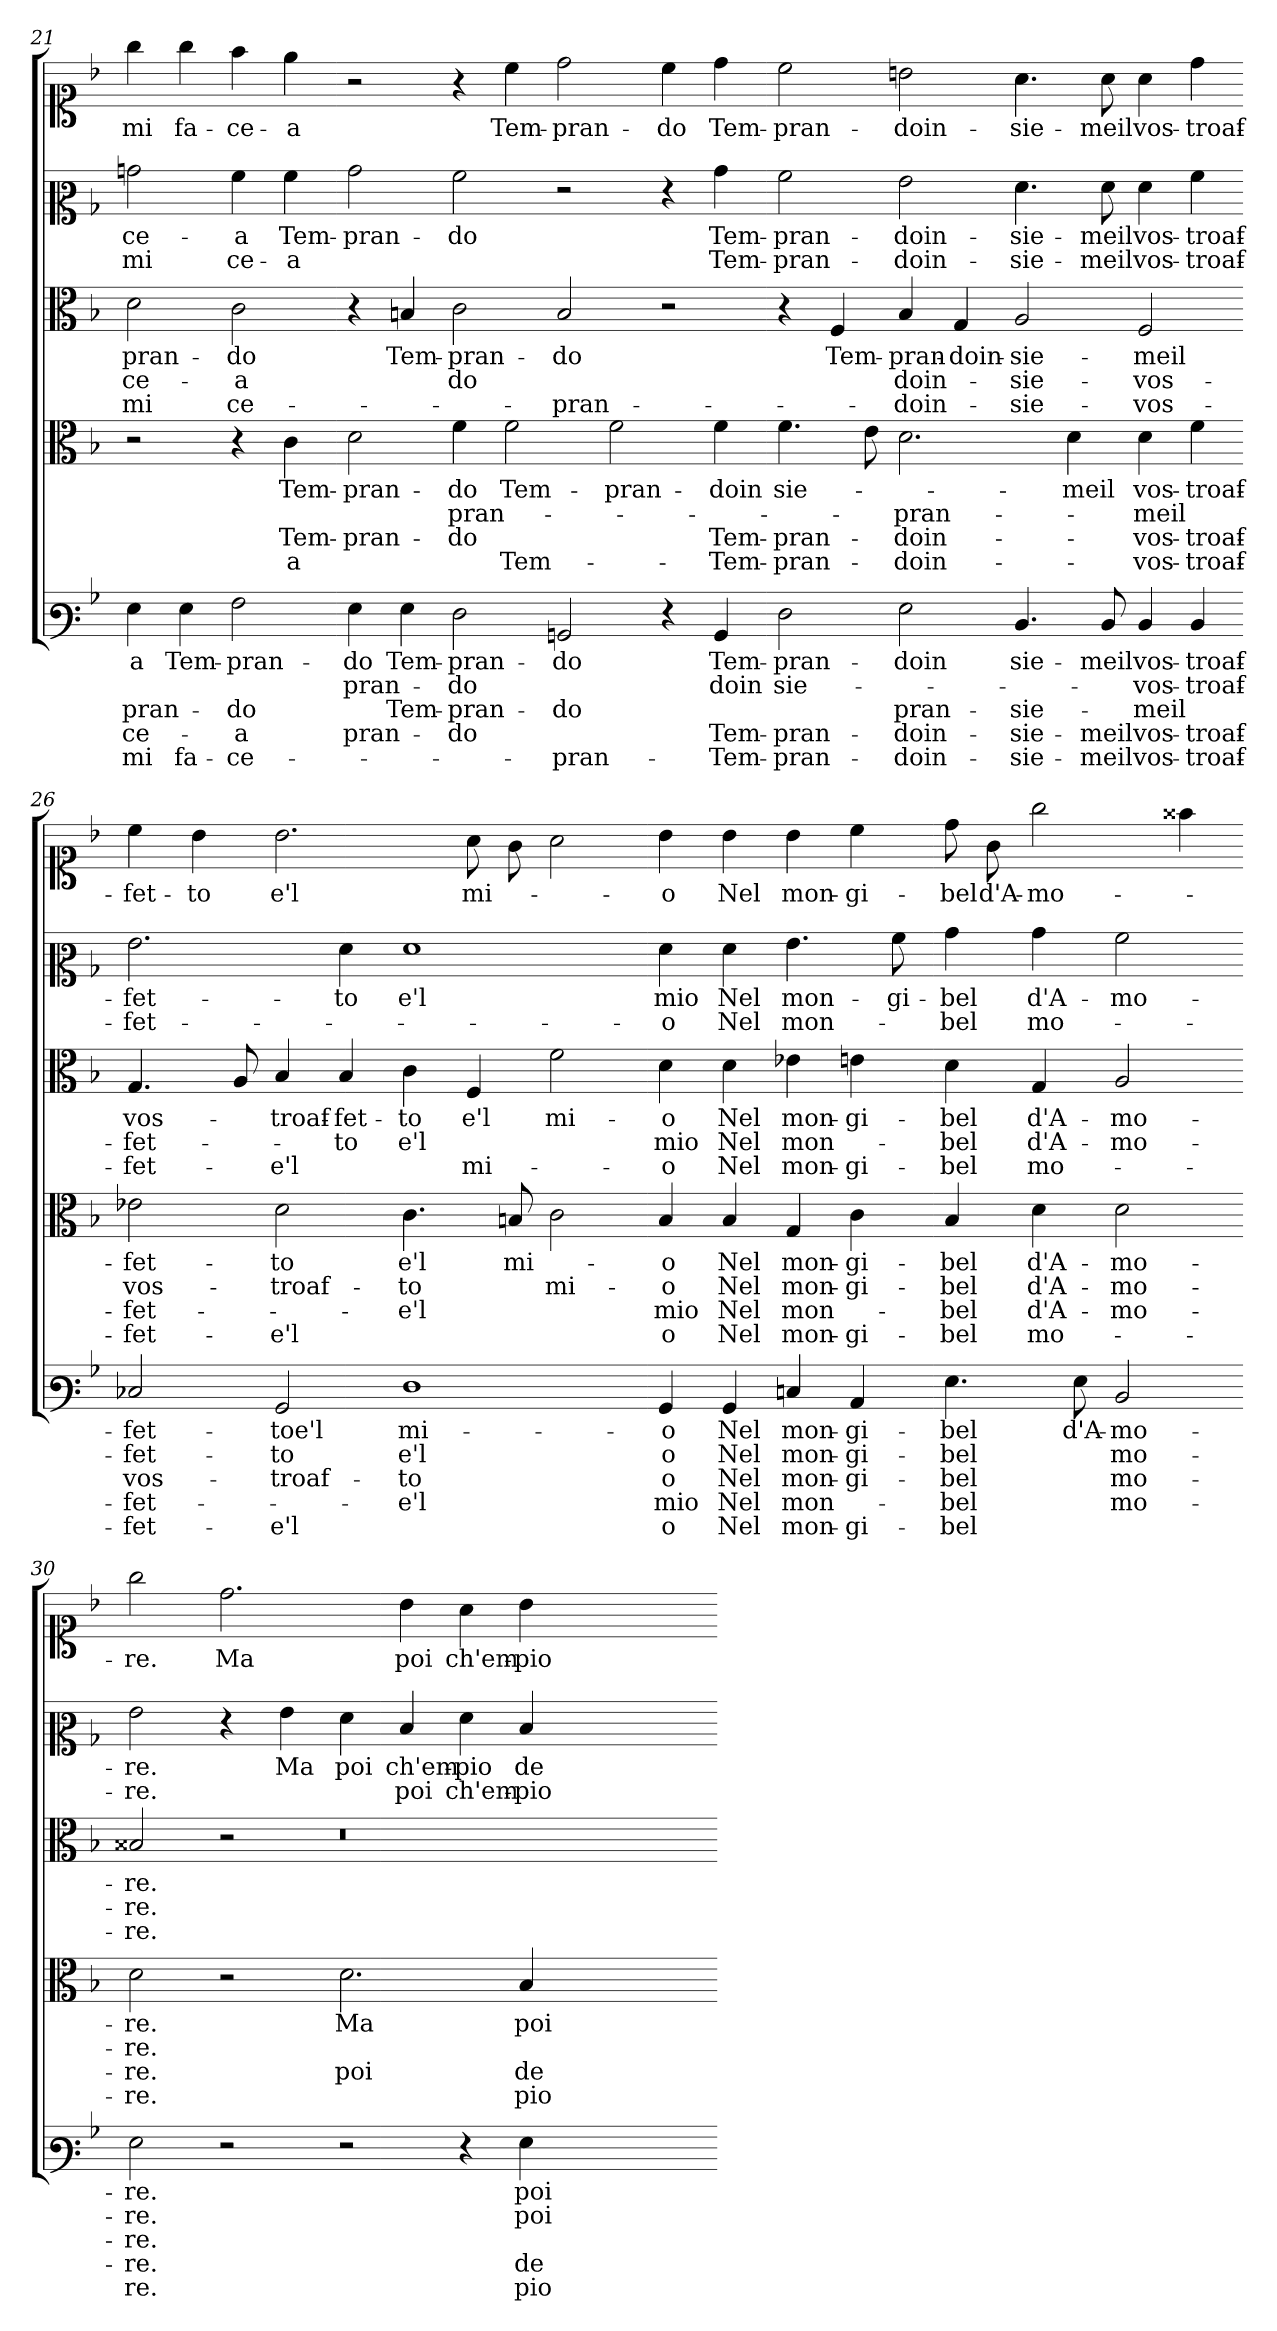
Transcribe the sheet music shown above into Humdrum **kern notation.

**kern	**text	**text	**text	**text	**text	**kern	**text	**text	**text	**text	**kern	**text	**text	**text	**kern	**text	**text	**kern	**text
*part5	*part5	*part5	*part5	*part5	*part5	*part4	*part4	*part4	*part4	*part4	*part3	*part3	*part3	*part3	*part2	*part2	*part2	*part1	*part1
*staff5	*staff5	*staff5	*staff5	*staff5	*staff5	*staff4	*staff4	*staff4	*staff4	*staff4	*staff3	*staff3	*staff3	*staff3	*staff2	*staff2	*staff2	*staff1	*staff1
*clefF3	*	*	*	*	*	*clefC3	*	*	*	*	*clefC3	*	*	*	*clefC2	*	*	*clefC1	*
*k[b-]	*	*	*	*	*	*k[b-]	*	*	*	*	*k[b-]	*	*	*	*k[b-]	*	*	*k[b-]	*
=21	=21	=21	=21	=21	=21	=21	=21	=21	=21	=21	=21	=21	=21	=21	=21	=21	=21	=21	=21
4G	a	.	pran-	ce-	mi	2r	.	.	.	.	2d	pran-	ce-	mi	2b	ce-	mi	4gg	mi
4G	Tem-	.	.	.	fa-	.	.	.	.	.	.	.	.	.	.	.	.	4gg	fa-
2A	pran-	.	do	a	ce-	4r	.	.	.	.	2c	do	a	ce-	4a	a	ce-	4ff	ce-
.	.	.	.	.	.	4c	Tem-	.	Tem-	a	.	.	.	.	4a	Tem-	a	4ee	a
=22-	=22-	=22-	=22-	=22-	=22-	=22-	=22-	=22-	=22-	=22-	=22-	=22-	=22-	=22-	=22-	=22-	=22-	=22-	=22-
4G	do	pran-	.	pran-	.	2d	pran-	.	pran-	.	4r	.	.	.	2b	pran-	.	2r	.
4G	Tem-	.	Tem-	.	.	.	.	.	.	.	4B	Tem-	.	.	.	.	.	.	.
2F	pran-	do	pran-	do	.	4f	do	pran-	do	.	2c	pran-	do	.	2a	do	.	4r	.
.	.	.	.	.	.	2f	Tem-	.	.	Tem-	.	.	.	.	.	.	.	4cc	Tem-
2BB	do	.	do	.	pran-	.	.	.	.	.	2B	do	.	pran-	2r	.	.	2dd	pran-
.	.	.	.	.	.	2f	pran-	.	.	.	.	.	.	.	.	.	.	.	.
4r	.	.	.	.	.	.	.	.	.	.	2r	.	.	.	4r	.	.	4cc	do
4BB	Tem-	doin	.	Tem-	Tem-	4f	doin	.	Tem-	Tem-	.	.	.	.	4b	Tem-	Tem-	4dd	Tem-
=24-	=24-	=24-	=24-	=24-	=24-	=24-	=24-	=24-	=24-	=24-	=24-	=24-	=24-	=24-	=24-	=24-	=24-	=24-	=24-
2F	pran-	sie-	.	pran-	pran-	4.f	sie-	.	pran-	pran-	4r	.	.	.	2a	pran-	pran-	2cc	pran-
.	.	.	.	.	.	.	.	.	.	.	4F	Tem-	.	.	.	.	.	.	.
.	.	.	.	.	.	8e	.	.	.	.	.	.	.	.	.	.	.	.	.
2G	doin	.	pran-	doin-	doin-	2.d	.	pran-	doin-	doin-	4B	pran-	doin-	doin-	2g	doin-	doin-	2b	doin-
.	.	.	.	.	.	.	.	.	.	.	4G	doin-	.	.	.	.	.	.	.
4.D	sie-	.	sie-	sie-	sie-	.	.	.	.	.	2A	sie-	sie-	sie-	4.f	sie-	sie-	4.a	sie-
.	.	.	.	.	.	4d	meil	.	.	.	.	.	.	.	.	.	.	.	.
8D	meil	.	.	meil	meil	.	.	.	.	.	.	.	.	.	8f	meil	meil	8a	meil
4D	vos-	vos-	meil	vos-	vos-	4d	vos-	meil	vos-	vos-	2F	meil	vos-	vos-	4f	vos-	vos-	4a	vos-
4D	troaf-	troaf-	.	troaf-	troaf-	4f	troaf-	.	troaf-	troaf-	.	.	.	.	4a	troaf-	troaf-	4dd	troaf-
=26-	=26-	=26-	=26-	=26-	=26-	=26-	=26-	=26-	=26-	=26-	=26-	=26-	=26-	=26-	=26-	=26-	=26-	=26-	=26-
2E-X	fet-	fet-	vos-	fet-	fet-	2e-X	fet-	vos-	fet-	fet-	4.G	vos-	fet-	fet-	2.g	fet-	fet-	4cc	fet-
.	.	.	.	.	.	.	.	.	.	.	.	.	.	.	.	.	.	4b	to
.	.	.	.	.	.	.	.	.	.	.	8A	.	.	.	.	.	.	.	.
2BB	toe'l	to	troaf-	.	e'l	2d	to	troaf-	.	e'l	4B	troaf-	.	e'l	.	.	.	2.b	e'l
.	.	.	.	.	.	.	.	.	.	.	4B	fet-	to	.	4f	to	.	.	.
1F	mi-	e'l	to	e'l	.	4.c	e'l	to	e'l	.	4c	to	e'l	.	1f	e'l	.	.	.
.	.	.	.	.	.	.	.	.	.	.	4F	e'l	.	mi-	.	.	.	8a	mi-
.	.	.	.	.	.	8B	mi-	.	.	.	.	.	.	.	.	.	.	8g	.
.	.	.	.	.	.	2c	.	mi-	.	.	2f	mi-	.	.	.	.	.	2a	.
=28-	=28-	=28-	=28-	=28-	=28-	=28-	=28-	=28-	=28-	=28-	=28-	=28-	=28-	=28-	=28-	=28-	=28-	=28-	=28-
4BB	o	o	o	mio	o	4B	o	o	mio	o	4d	o	mio	o	4f	mio	o	4b	o
4BB	Nel	Nel	Nel	Nel	Nel	4B	Nel	Nel	Nel	Nel	4d	Nel	Nel	Nel	4f	Nel	Nel	4b	Nel
4E	mon-	mon-	mon-	mon-	mon-	4G	mon-	mon-	mon-	mon-	4e-X	mon-	mon-	mon-	4.g	mon-	mon-	4b	mon-
4C	gi-	gi-	gi-	.	gi-	4c	gi-	gi-	.	gi-	4e	gi-	.	gi-	.	.	.	4cc	gi-
.	.	.	.	.	.	.	.	.	.	.	.	.	.	.	8a	gi-	.	.	.
=29-	=29-	=29-	=29-	=29-	=29-	=29-	=29-	=29-	=29-	=29-	=29-	=29-	=29-	=29-	=29-	=29-	=29-	=29-	=29-
4.G	bel	bel	bel	bel	bel	4B	bel	bel	bel	bel	4d	bel	bel	bel	4b	bel	bel	8dd	bel
.	.	.	.	.	.	.	.	.	.	.	.	.	.	.	.	.	.	8g	d'A-
.	.	.	.	.	.	4d	d'A-	d'A-	d'A-	mo-	4G	d'A-	d'A-	mo-	4b	d'A-	mo-	2gg	mo-
8G	d'A-	.	.	.	.	.	.	.	.	.	.	.	.	.	.	.	.	.	.
2D	mo-	mo-	mo-	mo-	.	2d	mo-	mo-	mo-	.	2A	mo-	mo-	.	2a	mo-	.	.	.
.	.	.	.	.	.	.	.	.	.	.	.	.	.	.	.	.	.	4ff##X	.
=30-	=30-	=30-	=30-	=30-	=30-	=30-	=30-	=30-	=30-	=30-	=30-	=30-	=30-	=30-	=30-	=30-	=30-	=30-	=30-
2G	re.	re.	re.	re.	re.	2d	re.	re.	re.	re.	2B##X	re.	re.	re.	2g	re.	re.	2gg	re.
2r	.	.	.	.	.	2r	.	.	.	.	2r	.	.	.	4r	.	.	2.dd	Ma
.	.	.	.	.	.	.	.	.	.	.	.	.	.	.	4g	Ma	.	.	.
2r	.	.	.	.	.	2.d	Ma	.	poi	.	0r	.	.	.	4f	poi	.	.	.
.	.	.	.	.	.	.	.	.	.	.	.	.	.	.	4d	ch'em-	poi	4b	poi
4r	.	.	.	.	.	.	.	.	.	.	.	.	.	.	4f	pio	ch'em-	4a	ch'em-
4G	poi	poi	.	de-	pio	4B	poi	.	de-	pio	.	.	.	.	4d	de-	pio	4b	pio
1ryy	.	.	.	.	.	1ryy	.	.	.	.	.	.	.	.	1ryy	.	.	1ryy	.
=-	=-	=-	=-	=-	=-	=-	=-	=-	=-	=-	=-	=-	=-	=-	=-	=-	=-	=-	=-
*-	*-	*-	*-	*-	*-	*-	*-	*-	*-	*-	*-	*-	*-	*-	*-	*-	*-	*-	*-
